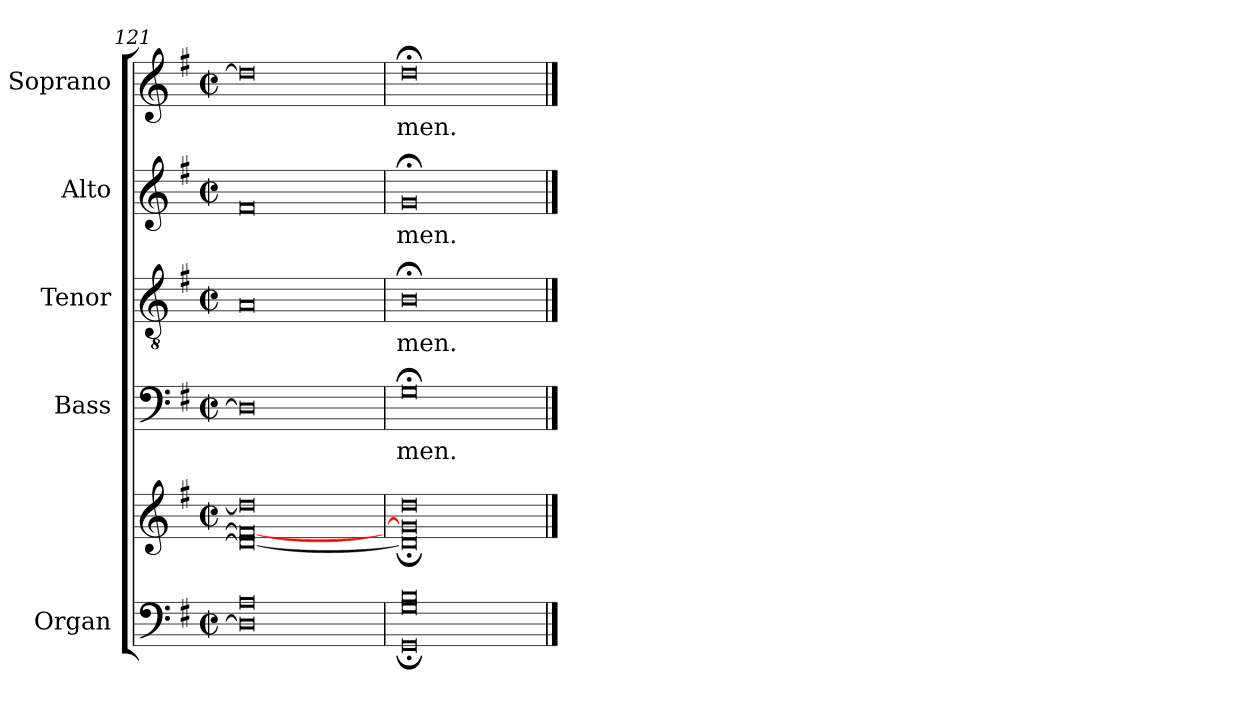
**kern	**kern	**kern	**text	**kern	**text	**kern	**text	**kern	**text
*part5	*part5	*part4	*part4	*part3	*part3	*part2	*part2	*part1	*part1
*staff6	*staff5	*staff4	*staff4	*staff3	*staff3	*staff2	*staff2	*staff1	*staff1
*I"Organ	*	*I"Bass	*	*I"Tenor	*	*I"Alto	*	*I"Soprano	*
*	*	*I'B	*	*I'T	*	*I'A	*	*I'S	*
*clefF4	*clefG2	*clefF4	*	*clefGv2	*	*clefG2	*	*clefG2	*
*k[f#]	*k[f#]	*k[f#]	*	*k[f#]	*	*k[f#]	*	*k[f#]	*
*G:	*G:	*G:	*	*G:	*	*G:	*	*G:	*
*M4/2	*M4/2	*M4/2	*	*M4/2	*	*M4/2	*	*M4/2	*
*met(c|)	*met(c|)	*met(c|)	*	*met(c|)	*	*met(c|)	*	*met(c|)	*
=121	=121	=121	=121	=121	=121	=121	=121	=121	=121
*^	*^	*	*	*	*	*	*	*	*
0A/	0D\]	0dd/]	0d\_ 0f#\_	0D]	.	0A	.	0f#	.	0dd]	.
=122	=122	=122	=122	=122	=122	=122	=122	=122	=122	=122	=122
!	!	!	!	!	!LO:LY:b	!	!LO:LY:b	!	!LO:LY:b	!	!LO:LY:b
0B/	0GG\; 0G\;	0dd/	0d\];< 0g\];<	0G;<	men.	0B;<	men.	0g;<	men.	0dd;<	men.
*v	*v	*	*	*	*	*	*	*	*	*	*
*	*v	*v	*	*	*	*	*	*	*	*
==	==	==	==	==	==	==	==	==	==
*-	*-	*-	*-	*-	*-	*-	*-	*-	*-
